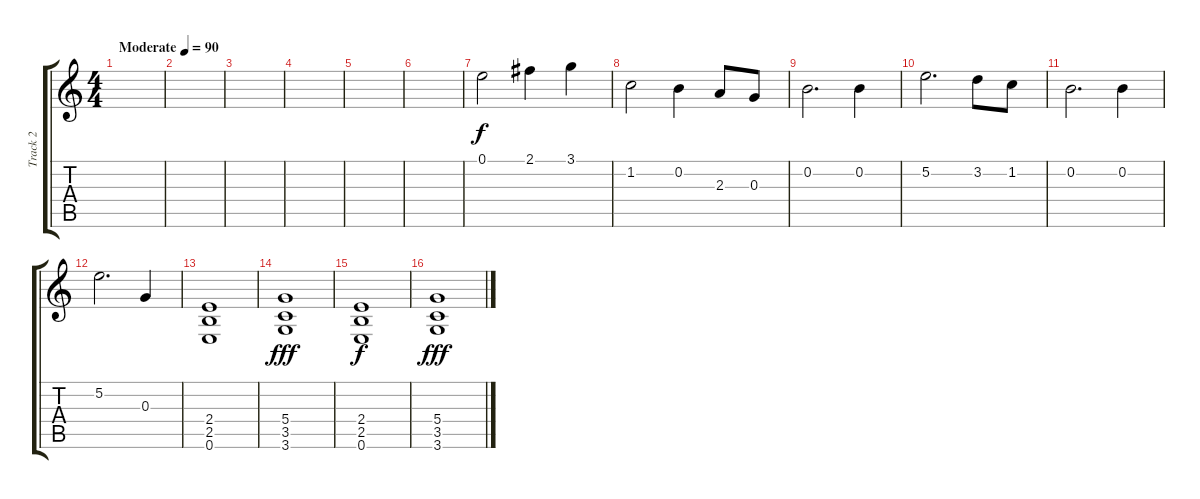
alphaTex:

\track ("Track 2" "Track 2") {instrument distortionguitar}
\staff {score tabs}
\tuning (E4 B3 G3 D3 A2 E2) {hide}
\ts (4 4)
\tempo (90 "Moderate")
\clef g2
\ks c
|
|
|
|
|
|
0.1.2 2.1.4 3.1.4 |
1.2.2 0.2.4 2.3.8 0.3.8 |
0.2.2{d dy f} 0.2.4 |
5.2.2{d} 3.2.8 1.2.8 |
0.2.2{d} 0.2.4 |
5.2.2{d} 0.3.4 |
(2.4 2.5 0.6).1 |
(5.4 3.5 3.6).1{dy fff} |
(2.4 2.5 0.6).1{dy f} |
(5.4 3.5 3.6).1{dy fff}
